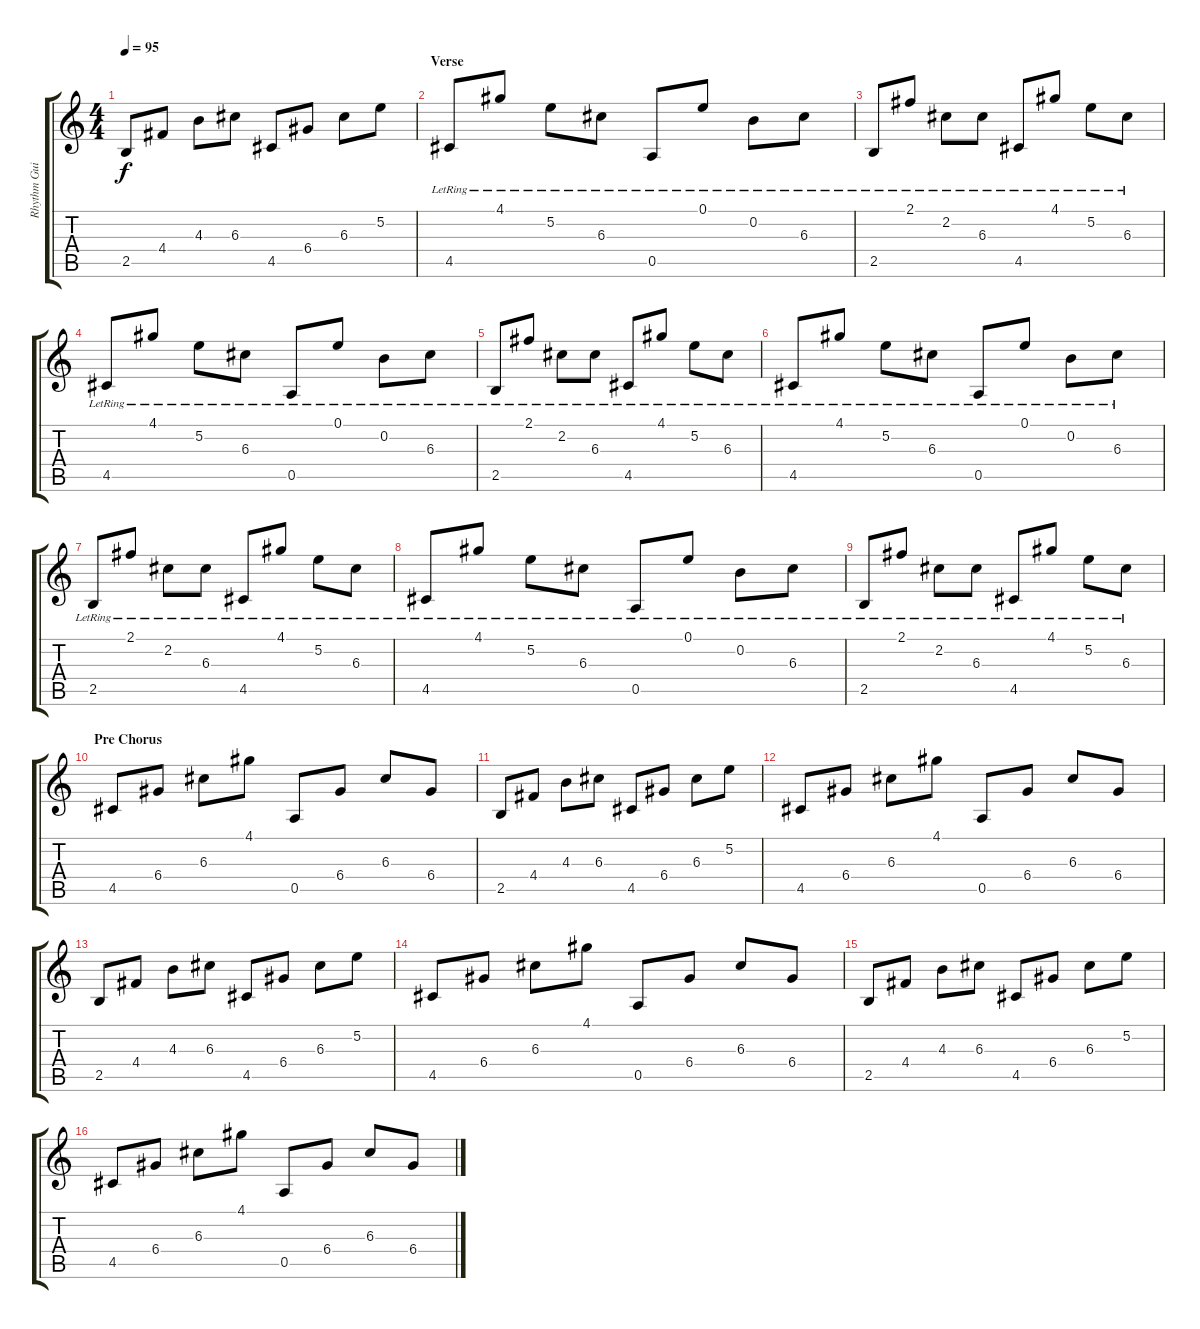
\track ("Rhythm Guitar" "Rhythm Gui") {instrument distortionguitar}
\staff {score tabs}
\tuning (E4 B3 G3 D3 A2 E2) {hide}
\ts (4 4)
\tempo 95
\clef g2
\ks c
2.5.8{dy f} 4.4.8 4.3.8 6.3.8 4.5.8 6.4.8 6.3.8 5.2.8 |
\section ("" "Verse")
4.5{lr}.8{instrument electricguitarclean} 4.1{lr}.8 5.2{lr}.8 6.3{lr}.8 0.5{lr}.8 0.1{lr}.8 0.2{lr}.8 6.3{lr}.8 |
2.5{lr}.8 2.1{lr}.8 2.2{lr}.8 6.3{lr}.8 4.5{lr}.8 4.1{lr}.8 5.2{lr}.8 6.3{lr}.8 |
4.5{lr}.8{instrument electricguitarclean} 4.1{lr}.8 5.2{lr}.8 6.3{lr}.8 0.5{lr}.8 0.1{lr}.8 0.2{lr}.8 6.3{lr}.8 |
2.5{lr}.8 2.1{lr}.8 2.2{lr}.8 6.3{lr}.8 4.5{lr}.8 4.1{lr}.8 5.2{lr}.8 6.3{lr}.8 |
4.5{lr}.8{instrument electricguitarclean} 4.1{lr}.8 5.2{lr}.8 6.3{lr}.8 0.5{lr}.8 0.1{lr}.8 0.2{lr}.8 6.3{lr}.8 |
2.5{lr}.8 2.1{lr}.8 2.2{lr}.8 6.3{lr}.8 4.5{lr}.8 4.1{lr}.8 5.2{lr}.8 6.3{lr}.8 |
4.5{lr}.8{instrument electricguitarclean} 4.1{lr}.8 5.2{lr}.8 6.3{lr}.8 0.5{lr}.8 0.1{lr}.8 0.2{lr}.8 6.3{lr}.8 |
2.5{lr}.8 2.1{lr}.8 2.2{lr}.8 6.3{lr}.8 4.5{lr}.8 4.1{lr}.8 5.2{lr}.8 6.3{lr}.8 |
\section ("" "Pre Chorus")
4.5.8{instrument electricguitarmuted} 6.4.8 6.3.8 4.1.8 0.5.8 6.4.8 6.3.8 6.4.8 |
2.5.8 4.4.8 4.3.8 6.3.8 4.5.8 6.4.8 6.3.8 5.2.8 |
4.5.8{instrument electricguitarmuted} 6.4.8 6.3.8 4.1.8 0.5.8 6.4.8 6.3.8 6.4.8 |
2.5.8 4.4.8 4.3.8 6.3.8 4.5.8 6.4.8 6.3.8 5.2.8 |
4.5.8{instrument electricguitarmuted} 6.4.8 6.3.8 4.1.8 0.5.8 6.4.8 6.3.8 6.4.8 |
2.5.8 4.4.8 4.3.8 6.3.8 4.5.8 6.4.8 6.3.8 5.2.8 |
4.5.8{instrument electricguitarmuted} 6.4.8 6.3.8 4.1.8 0.5.8 6.4.8 6.3.8 6.4.8
